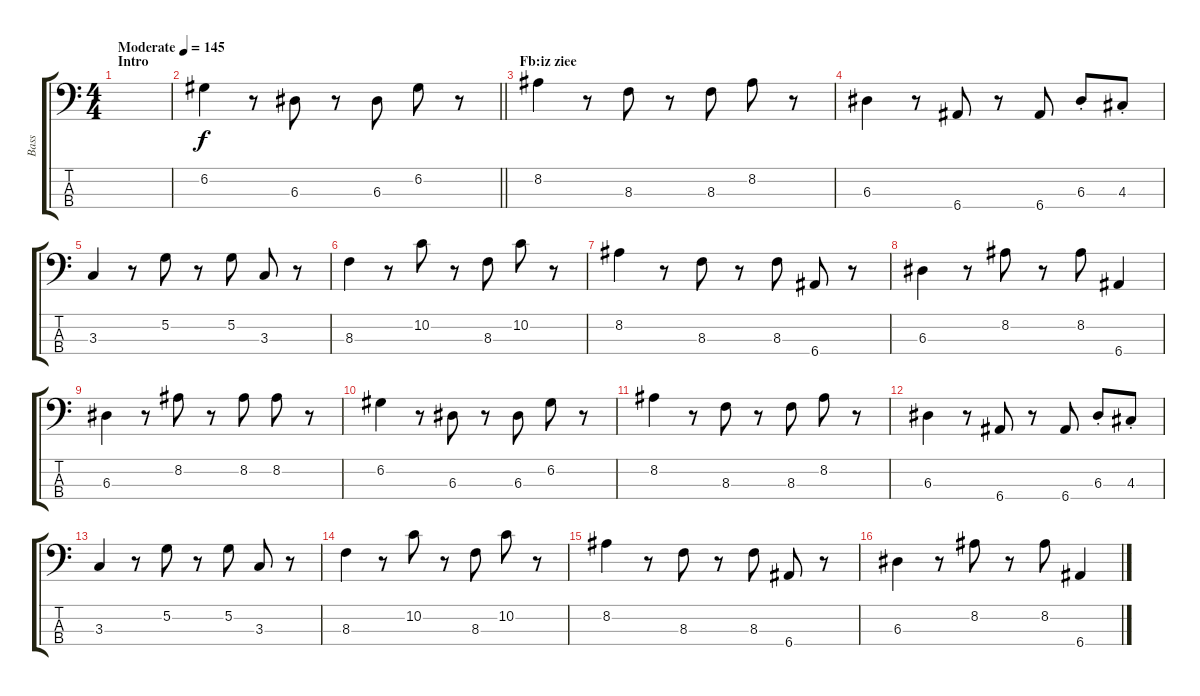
\track ("Bass" "Bass") {instrument electricbassfinger}
\staff {score tabs}
\tuning (G2 D2 A1 E1) {hide}
\ts (4 4)
\section ("" "Intro")
\tempo (145 "Moderate")
\clef f4
\ks c
|
\barLineRight lightlight
6.2.4 r.8 6.3.8 r.8 6.3.8 6.2.8 r.8 |
\section ("" "Fb:iz ziee")
8.2.4 r.8 8.3.8 r.8 8.3.8 8.2.8 r.8 |
6.3.4 r.8 6.4.8 r.8 6.4.8 6.3{st}.8 4.3{st}.8 |
3.3.4 r.8 5.2.8 r.8 5.2.8 3.3.8 r.8 |
8.3.4 r.8 10.2.8 r.8 8.3.8 10.2.8 r.8 |
8.2.4 r.8 8.3.8 r.8 8.3.8 6.4.8 r.8 |
6.3.4 r.8 8.2.8 r.8 8.2.8 6.4.4 |
6.3.4 r.8 8.2.8 r.8 8.2.8 8.2.8 r.8 |
6.2.4 r.8 6.3.8 r.8 6.3.8 6.2.8 r.8 |
8.2.4 r.8 8.3.8 r.8 8.3.8 8.2.8 r.8 |
6.3.4 r.8 6.4.8 r.8 6.4.8 6.3{st}.8 4.3{st}.8 |
3.3.4 r.8 5.2.8 r.8 5.2.8 3.3.8 r.8 |
8.3.4 r.8 10.2.8 r.8 8.3.8 10.2.8 r.8 |
8.2.4 r.8 8.3.8 r.8 8.3.8 6.4.8 r.8 |
6.3.4 r.8 8.2.8 r.8 8.2.8 6.4.4
